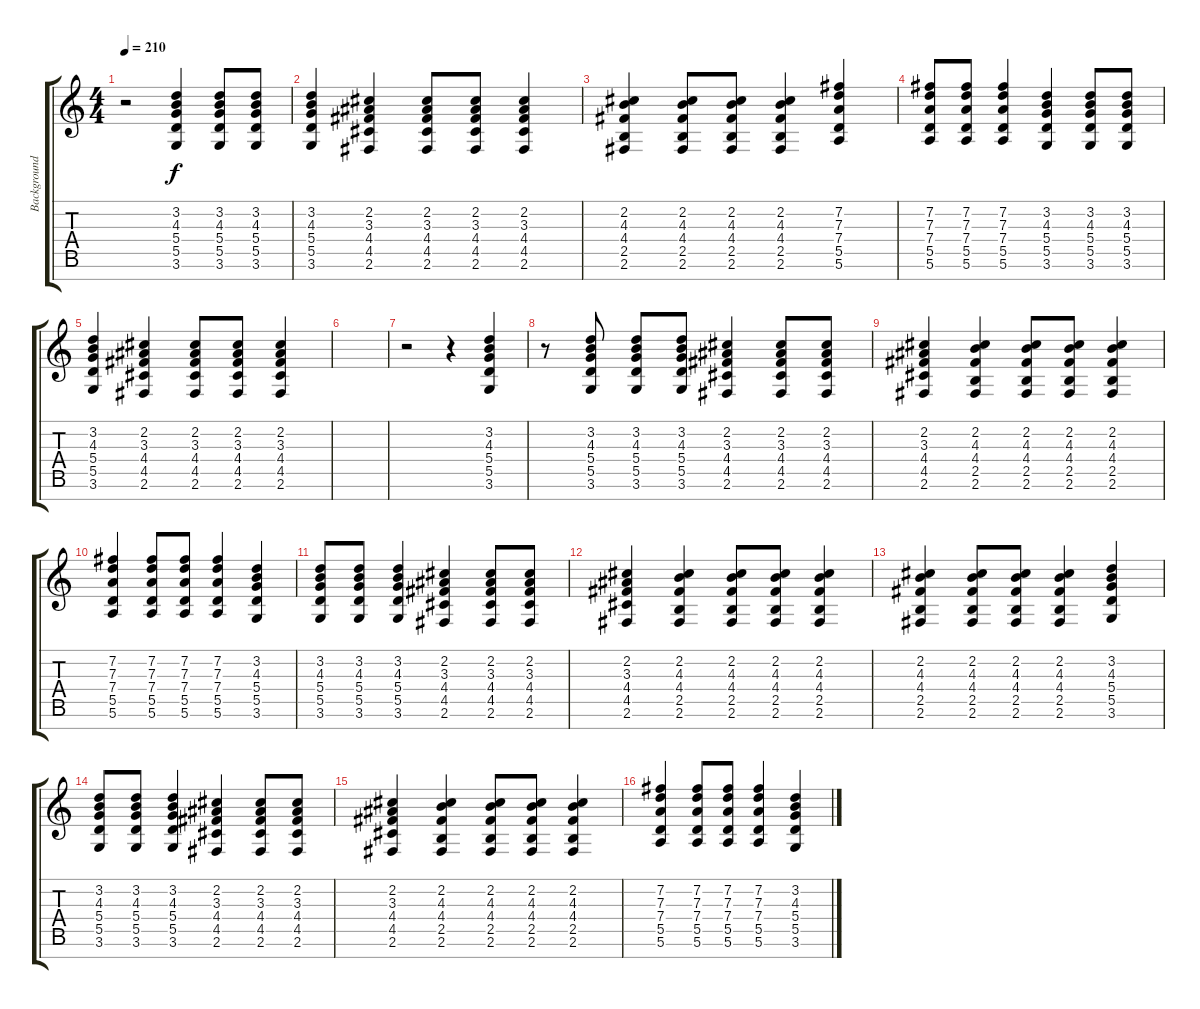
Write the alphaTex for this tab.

\track ("Background Guitar" "Background") {instrument distortionguitar}
\staff {score tabs}
\tuning (E4 B3 G3 D3 A2 E2 B1) {hide}
\ts (4 4)
\tempo 210
\clef g2
\ks c
r.2{dy f} (3.2 4.3 5.4 5.5 3.6).4 (3.2 4.3 5.4 5.5 3.6).8 (3.2 4.3 5.4 5.5 3.6).8 |
(3.2 4.3 5.4 5.5 3.6).4 (2.2 3.3 4.4 4.5 2.6).4 (2.2 3.3 4.4 4.5 2.6).8 (2.2 3.3 4.4 4.5 2.6).8 (2.2 3.3 4.4 4.5 2.6).4 |
(2.2 4.3 4.4 2.5 2.6).4 (2.2 4.3 4.4 2.5 2.6).8 (2.2 4.3 4.4 2.5 2.6).8 (2.2 4.3 4.4 2.5 2.6).4 (7.2 7.3 7.4 5.5 5.6).4 |
(7.2 7.3 7.4 5.5 5.6).8 (7.2 7.3 7.4 5.5 5.6).8 (7.2 7.3 7.4 5.5 5.6).4 (3.2 4.3 5.4 5.5 3.6).4 (3.2 4.3 5.4 5.5 3.6).8 (3.2 4.3 5.4 5.5 3.6).8 |
(3.2 4.3 5.4 5.5 3.6).4 (2.2 3.3 4.4 4.5 2.6).4 (2.2 3.3 4.4 4.5 2.6).8 (2.2 3.3 4.4 4.5 2.6).8 (2.2 3.3 4.4 4.5 2.6).4 |
|
r.2 r.4 (3.2 4.3 5.4 5.5 3.6).4 |
r.8 (3.2 4.3 5.4 5.5 3.6).8 (3.2 4.3 5.4 5.5 3.6).8 (3.2 4.3 5.4 5.5 3.6).8 (2.2 3.3 4.4 4.5 2.6).4 (2.2 3.3 4.4 4.5 2.6).8 (2.2 3.3 4.4 4.5 2.6).8 |
(2.2 3.3 4.4 4.5 2.6).4 (2.2 4.3 4.4 2.5 2.6).4 (2.2 4.3 4.4 2.5 2.6).8 (2.2 4.3 4.4 2.5 2.6).8 (2.2 4.3 4.4 2.5 2.6).4 |
(7.2 7.3 7.4 5.5 5.6).4 (7.2 7.3 7.4 5.5 5.6).8 (7.2 7.3 7.4 5.5 5.6).8 (7.2 7.3 7.4 5.5 5.6).4 (3.2 4.3 5.4 5.5 3.6).4 |
(3.2 4.3 5.4 5.5 3.6).8 (3.2 4.3 5.4 5.5 3.6).8 (3.2 4.3 5.4 5.5 3.6).4 (2.2 3.3 4.4 4.5 2.6).4 (2.2 3.3 4.4 4.5 2.6).8 (2.2 3.3 4.4 4.5 2.6).8 |
(2.2 3.3 4.4 4.5 2.6).4 (2.2 4.3 4.4 2.5 2.6).4 (2.2 4.3 4.4 2.5 2.6).8 (2.2 4.3 4.4 2.5 2.6).8 (2.2 4.3 4.4 2.5 2.6).4 |
(2.2 4.3 4.4 2.5 2.6).4 (2.2 4.3 4.4 2.5 2.6).8 (2.2 4.3 4.4 2.5 2.6).8 (2.2 4.3 4.4 2.5 2.6).4 (3.2 4.3 5.4 5.5 3.6).4 |
(3.2 4.3 5.4 5.5 3.6).8 (3.2 4.3 5.4 5.5 3.6).8 (3.2 4.3 5.4 5.5 3.6).4 (2.2 3.3 4.4 4.5 2.6).4 (2.2 3.3 4.4 4.5 2.6).8 (2.2 3.3 4.4 4.5 2.6).8 |
(2.2 3.3 4.4 4.5 2.6).4 (2.2 4.3 4.4 2.5 2.6).4 (2.2 4.3 4.4 2.5 2.6).8 (2.2 4.3 4.4 2.5 2.6).8 (2.2 4.3 4.4 2.5 2.6).4 |
(7.2 7.3 7.4 5.5 5.6).4 (7.2 7.3 7.4 5.5 5.6).8 (7.2 7.3 7.4 5.5 5.6).8 (7.2 7.3 7.4 5.5 5.6).4 (3.2 4.3 5.4 5.5 3.6).4
